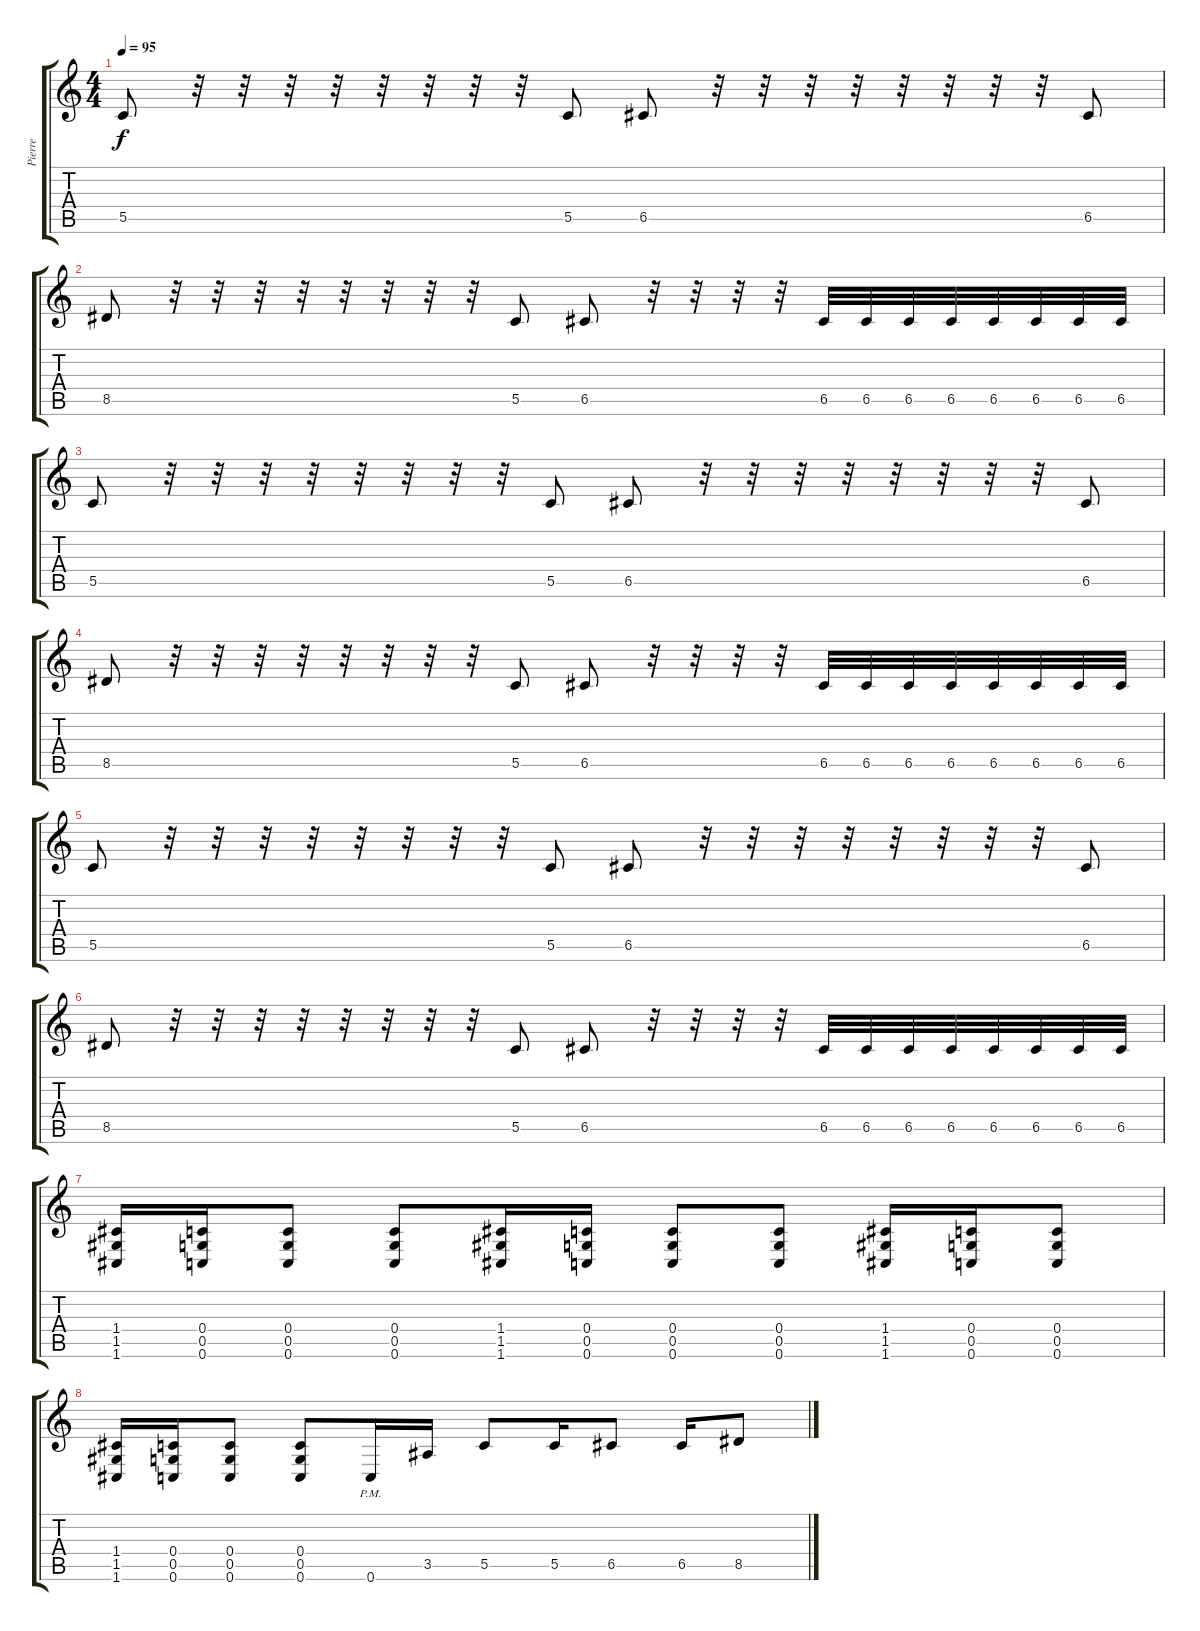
\track ("Pierre" "Pierre") {instrument distortionguitar}
\staff {score tabs}
\tuning (D4 A3 F3 C3 G2 C2) {hide}
\ts (4 4)
\tempo 95
\clef g2
\ks c
5.5.8{dy f} r.32 r.32 r.32 r.32 r.32 r.32 r.32 r.32 5.5.8 6.5.8 r.32 r.32 r.32 r.32 r.32 r.32 r.32 r.32 6.5.8 |
8.5.8 r.32 r.32 r.32 r.32 r.32 r.32 r.32 r.32 5.5.8 6.5.8 r.32 r.32 r.32 r.32 6.5.32 6.5.32 6.5.32 6.5.32 6.5.32 6.5.32 6.5.32 6.5.32 |
5.5.8 r.32 r.32 r.32 r.32 r.32 r.32 r.32 r.32 5.5.8 6.5.8 r.32 r.32 r.32 r.32 r.32 r.32 r.32 r.32 6.5.8 |
8.5.8 r.32 r.32 r.32 r.32 r.32 r.32 r.32 r.32 5.5.8 6.5.8 r.32 r.32 r.32 r.32 6.5.32 6.5.32 6.5.32 6.5.32 6.5.32 6.5.32 6.5.32 6.5.32 |
5.5.8 r.32 r.32 r.32 r.32 r.32 r.32 r.32 r.32 5.5.8 6.5.8 r.32 r.32 r.32 r.32 r.32 r.32 r.32 r.32 6.5.8 |
8.5.8 r.32 r.32 r.32 r.32 r.32 r.32 r.32 r.32 5.5.8 6.5.8 r.32 r.32 r.32 r.32 6.5.32 6.5.32 6.5.32 6.5.32 6.5.32 6.5.32 6.5.32 6.5.32 |
(1.4 1.5 1.6).16 (0.4 0.5 0.6).16 (0.4 0.5 0.6).8 (0.4 0.5 0.6).8 (1.4 1.5 1.6).16 (0.4 0.5 0.6).16 (0.4 0.5 0.6).8 (0.4 0.5 0.6).8 (1.4 1.5 1.6).16 (0.4 0.5 0.6).16 (0.4 0.5 0.6).8 |
(1.4 1.5 1.6).16 (0.4 0.5 0.6).16 (0.4 0.5 0.6).8 (0.4 0.5 0.6).8 0.6{pm}.16 3.5.16 5.5.8 5.5.16 6.5.8 6.5.16 8.5.8
